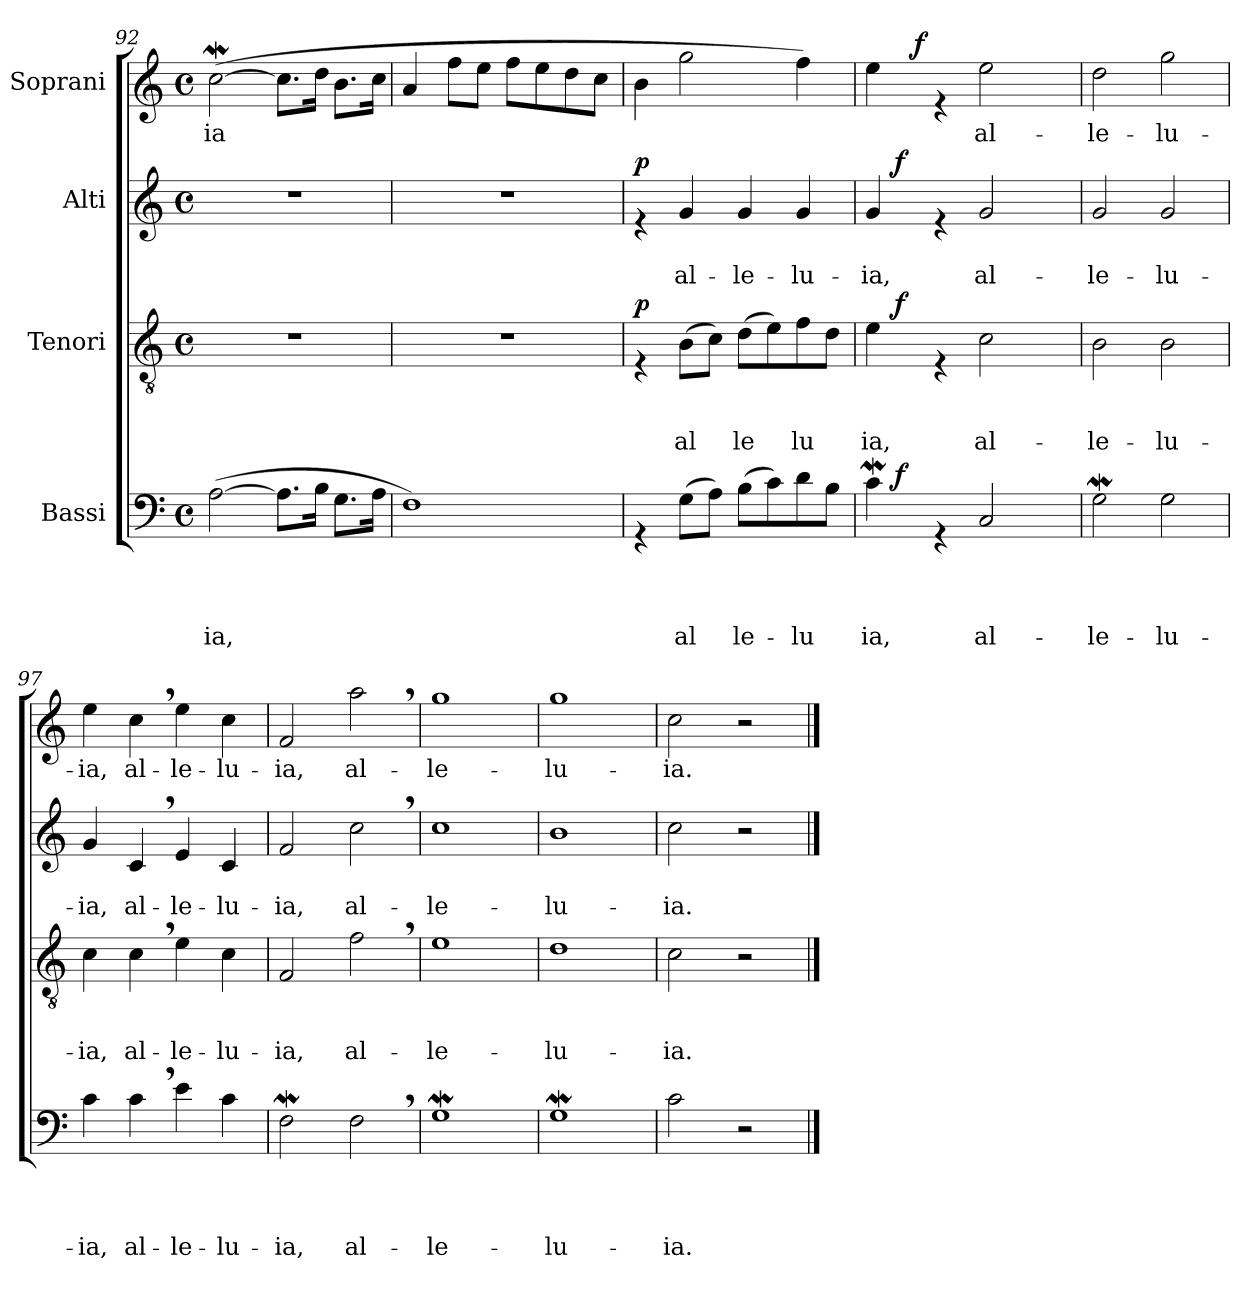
**kern	**text	**text	**text	**text	**dynam	**kern	**text	**text	**text	**dynam	**kern	**text	**text	**dynam	**kern	**text	**dynam
*part4	*part4	*part4	*part4	*part4	*part4	*part3	*part3	*part3	*part3	*part3	*part2	*part2	*part2	*part2	*part1	*part1	*part1
*staff4	*staff4	*staff4	*staff4	*staff4	*staff4	*staff3	*staff3	*staff3	*staff3	*staff3	*staff2	*staff2	*staff2	*staff2	*staff1	*staff1	*staff1
*I"Bassi	*	*	*	*	*	*I"Tenori	*	*	*	*	*I"Alti	*	*	*	*I"Soprani	*	*
*clefF4	*	*	*	*	*	*clefGv2	*	*	*	*	*clefG2	*	*	*	*clefG2	*	*
*k[]	*	*	*	*	*	*k[]	*	*	*	*	*k[]	*	*	*	*k[]	*	*
*C:	*	*	*	*	*	*C:	*	*	*	*	*C:	*	*	*	*C:	*	*
*M4/4	*	*	*	*	*	*M4/4	*	*	*	*	*M4/4	*	*	*	*M4/4	*	*
*met(c)	*	*	*	*	*	*met(c)	*	*	*	*	*met(c)	*	*	*	*met(c)	*	*
=92	=92	=92	=92	=92	=92	=92	=92	=92	=92	=92	=92	=92	=92	=92	=92	=92	=92
!	!	!	!	!LO:LY:b	!	!	!	!	!	!	!	!	!	!	!	!LO:LY:b	!
(>[>2A\	.	.	.	ia,	.	1r	.	.	.	.	1r	.	.	.	(>[>2ccw\	-ia	.
8.A\L]	.	.	.	.	.	.	.	.	.	.	.	.	.	.	8.cc\L]	.	.
16B\Jk	.	.	.	.	.	.	.	.	.	.	.	.	.	.	16dd\Jk	.	.
8.G\L	.	.	.	.	.	.	.	.	.	.	.	.	.	.	8.b\L	.	.
16A\Jk	.	.	.	.	.	.	.	.	.	.	.	.	.	.	16cc\Jk	.	.
=93	=93	=93	=93	=93	=93	=93	=93	=93	=93	=93	=93	=93	=93	=93	=93	=93	=93
1F)	.	.	.	.	.	1r	.	.	.	.	1r	.	.	.	4a/	.	.
.	.	.	.	.	.	.	.	.	.	.	.	.	.	.	8ff\L	.	.
.	.	.	.	.	.	.	.	.	.	.	.	.	.	.	8ee\J	.	.
.	.	.	.	.	.	.	.	.	.	.	.	.	.	.	8ff\L	.	.
.	.	.	.	.	.	.	.	.	.	.	.	.	.	.	8ee\	.	.
.	.	.	.	.	.	.	.	.	.	.	.	.	.	.	8dd\	.	.
.	.	.	.	.	.	.	.	.	.	.	.	.	.	.	8cc\J	.	.
=94	=94	=94	=94	=94	=94	=94	=94	=94	=94	=94	=94	=94	=94	=94	=94	=94	=94
!	!	!	!	!	!	!	!	!	!	!LO:DY:a	!	!	!	!LO:DY:a	!	!	!
4rGG	.	.	.	.	.	4rE	.	.	.	p	4re	.	.	p	4b\	.	.
!	!	!	!	!LO:LY:b	!	!	!	!	!LO:LY:b	!	!	!	!LO:LY:b	!	!	!	!
(>8G\L	.	.	.	al	.	(>8B\L	.	.	al	.	4g</	.	al-	.	2gg\	.	.
8A\J)	.	.	.	.	.	8c\J)	.	.	.	.	.	.	.	.	.	.	.
!	!	!	!	!LO:LY:b	!	!	!	!	!LO:LY:b	!	!	!	!LO:LY:b	!	!	!	!
(>8B\L	.	.	.	le-	.	(>8d\L	.	.	le	.	4g/	.	-le-	.	.	.	.
8c\)	.	.	.	.	.	8e\)	.	.	.	.	.	.	.	.	.	.	.
!	!	!	!	!LO:LY:b	!	!	!	!	!LO:LY:b	!	!	!	!LO:LY:b	!	!	!	!
8d\	.	.	.	-lu	.	8f\	.	.	lu	.	4g/	.	-lu-	.	4ff\)	.	.
8B\J	.	.	.	.	.	8d\J	.	.	.	.	.	.	.	.	.	.	.
!!LO:LB:g=z
=95	=95	=95	=95	=95	=95	=95	=95	=95	=95	=95	=95	=95	=95	=95	=95	=95	=95
!	!	!	!	!	!	!	!	!	!	!	!	!	!	!	!LO:TX:a:i:t=Tutt	!	!
!	!	!	!	!	!	!	!	!	!	!	!LO:TX:a:i:t=Tutt	!	!	!	!	!	!
!	!	!	!	!	!	!LO:TX:a:i:t=Tutt	!	!	!	!	!	!	!	!	!	!	!
!LO:TX:a:i:t=Tutt	!	!	!	!	!	!	!	!	!	!	!	!	!	!	!	!	!
!	!	!	!	!LO:LY:b	!	!	!	!	!LO:LY:b	!	!	!	!LO:LY:b	!	!	!	!
*^	*	*	*	*	*	*^	*	*	*	*	*^	*	*	*	*^	*	*
4cw\	8ryy	.	.	.	ia,	.	4e\	8ryy	.	.	ia,	.	4g/	8ryy	.	-ia,	.	4ee\	8.ryy	.	.
!	!	!	!	!	!	!LO:DY:a	!	!	!	!	!	!LO:DY:a	!	!	!	!	!LO:DY:a	!	!	!	!
.	2..ryy	.	.	.	.	f	.	2..ryy	.	.	.	f	.	2..ryy	.	.	f	.	.	.	.
!	!	!	!	!	!	!	!	!	!	!	!	!	!	!	!	!	!	!	!	!	!LO:DY:a
.	.	.	.	.	.	.	.	.	.	.	.	.	.	.	.	.	.	.	2ryy	.	f
4rGG	.	.	.	.	.	.	4rE	.	.	.	.	.	4re	.	.	.	.	4re	.	.	.
!	!	!	!	!	!LO:LY:b	!	!	!	!	!	!LO:LY:b	!	!	!	!	!LO:LY:b	!	!	!	!LO:LY:b	!
2C/	.	.	.	.	al-	.	2c\	.	.	.	al-	.	2g/	.	.	al-	.	2ee\	.	al-	.
.	.	.	.	.	.	.	.	.	.	.	.	.	.	.	.	.	.	.	4ryy	.	.
.	.	.	.	.	.	.	.	.	.	.	.	.	.	.	.	.	.	.	16ryy	.	.
=96	=96	=96	=96	=96	=96	=96	=96	=96	=96	=96	=96	=96	=96	=96	=96	=96	=96	=96	=96	=96	=96
!	!	!	!	!	!LO:LY:b	!	!	!	!	!	!LO:LY:b	!	!	!	!	!LO:LY:b	!	!	!	!LO:LY:b	!
*v	*v	*	*	*	*	*	*	*	*	*	*	*	*v	*v	*	*	*	*v	*v	*	*
*	*	*	*	*	*	*v	*v	*	*	*	*	*	*	*	*	*	*	*
2GW\	.	.	.	-le-	.	2B\	.	.	-le-	.	2g/	.	-le-	.	2dd\	-le-	.
!	!	!	!	!LO:LY:b	!	!	!	!	!LO:LY:b	!	!	!	!LO:LY:b	!	!	!LO:LY:b	!
2G\	.	.	.	-lu-	.	2B\	.	.	-lu-	.	2g/	.	-lu-	.	2gg\	-lu-	.
=97	=97	=97	=97	=97	=97	=97	=97	=97	=97	=97	=97	=97	=97	=97	=97	=97	=97
!	!	!	!	!LO:LY:b	!	!	!	!	!LO:LY:b	!	!	!	!LO:LY:b	!	!	!LO:LY:b	!
4c\	.	.	.	-ia,	.	4c\	.	.	-ia,	.	4g/	.	-ia,	.	4ee\	-ia,	.
!	!	!	!	!LO:LY:b	!	!	!	!	!LO:LY:b	!	!	!	!LO:LY:b	!	!	!LO:LY:b	!
4c,<\	.	.	.	al-	.	4c,<\	.	.	al-	.	4c,</	.	al-	.	4cc,>\	al-	.
!	!	!	!	!LO:LY:b	!	!	!	!	!LO:LY:b	!	!	!	!LO:LY:b	!	!	!LO:LY:b	!
4e\	.	.	.	-le-	.	4e\	.	.	-le-	.	4e/	.	-le-	.	4ee\	-le-	.
!	!	!	!	!LO:LY:b	!	!	!	!	!LO:LY:b	!	!	!	!LO:LY:b	!	!	!LO:LY:b	!
4c\	.	.	.	-lu-	.	4c\	.	.	-lu-	.	4c/	.	-lu-	.	4cc\	-lu-	.
=98	=98	=98	=98	=98	=98	=98	=98	=98	=98	=98	=98	=98	=98	=98	=98	=98	=98
!	!	!	!	!LO:LY:b	!	!	!	!	!LO:LY:b	!	!	!	!LO:LY:b	!	!	!LO:LY:b	!
2Fw\	.	.	.	-ia,	.	2F/	.	.	-ia,	.	2f/	.	-ia,	.	2f/	-ia,	.
!	!	!	!	!LO:LY:b	!	!	!	!	!LO:LY:b	!	!	!	!LO:LY:b	!	!	!LO:LY:b	!
2F,<\	.	.	.	al-	.	2f,<\	.	.	al-	.	2cc,<\	.	al-	.	2aa,<\	al-	.
=99	=99	=99	=99	=99	=99	=99	=99	=99	=99	=99	=99	=99	=99	=99	=99	=99	=99
!	!	!	!	!LO:LY:b	!	!	!	!	!LO:LY:b	!	!	!	!LO:LY:b	!	!	!LO:LY:b	!
1GW	.	.	.	-le-	.	1e	.	.	-le-	.	1cc	.	-le-	.	1gg	-le-	.
=100	=100	=100	=100	=100	=100	=100	=100	=100	=100	=100	=100	=100	=100	=100	=100	=100	=100
!	!	!	!	!LO:LY:b	!	!	!	!	!LO:LY:b	!	!	!	!LO:LY:b	!	!	!LO:LY:b	!
1GW	.	.	.	-lu-	.	1d	.	.	-lu-	.	1b	.	-lu-	.	1gg	-lu-	.
=101	=101	=101	=101	=101	=101	=101	=101	=101	=101	=101	=101	=101	=101	=101	=101	=101	=101
!	!	!	!	!LO:LY:b	!	!	!	!	!LO:LY:b	!	!	!	!LO:LY:b	!	!	!LO:LY:b	!
2c\	.	.	.	-ia.	.	2c\	.	.	-ia.	.	2cc\	.	-ia.	.	2cc\	-ia.	.
2r	.	.	.	.	.	2r	.	.	.	.	2r	.	.	.	2r	.	.
==	==	==	==	==	==	==	==	==	==	==	==	==	==	==	==	==	==
*-	*-	*-	*-	*-	*-	*-	*-	*-	*-	*-	*-	*-	*-	*-	*-	*-	*-
